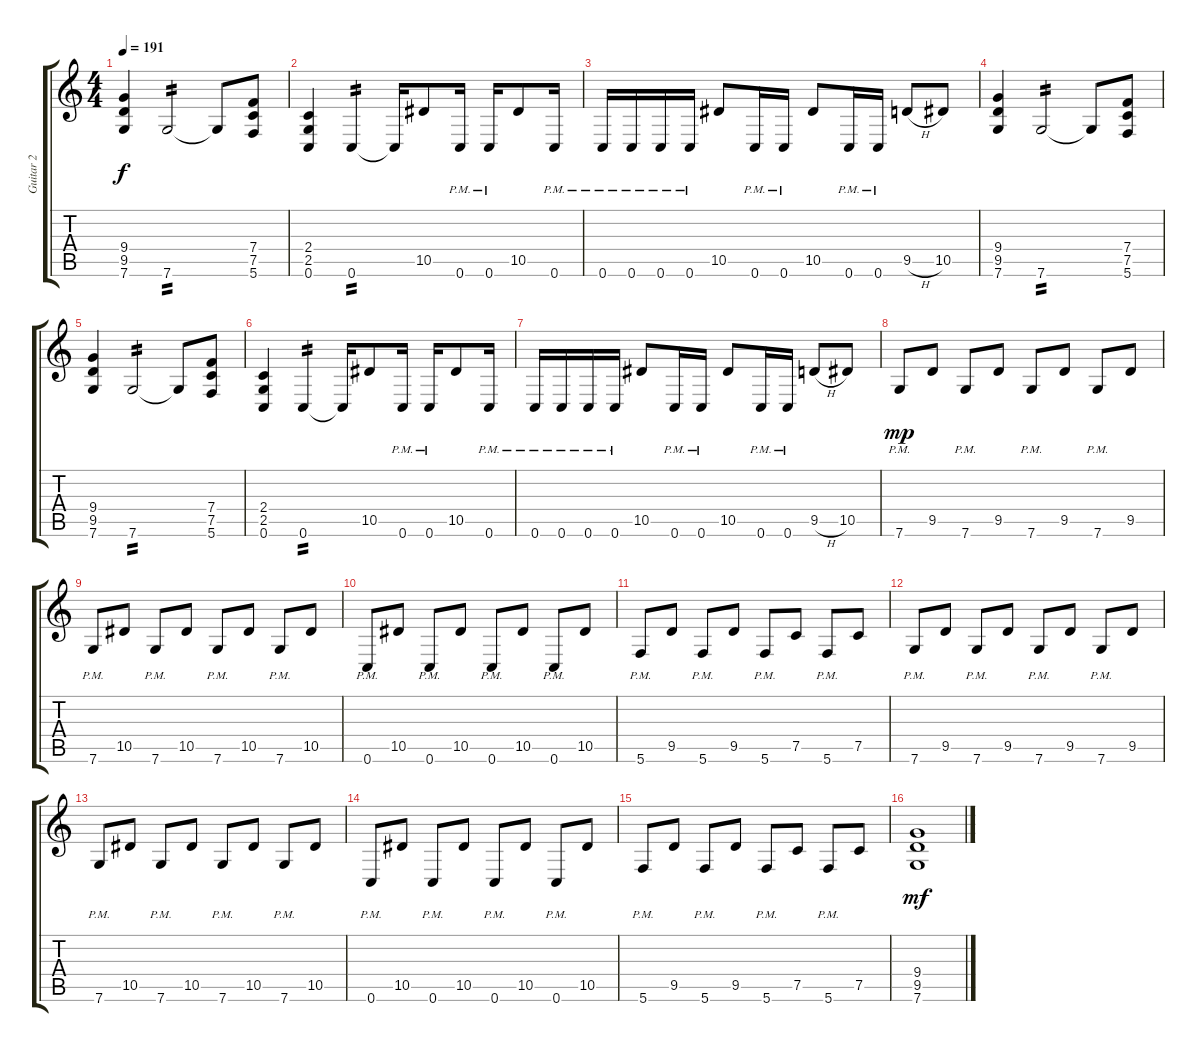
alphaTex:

\track ("Guitar 2" "Guitar 2") {instrument distortionguitar}
\staff {score tabs}
\tuning (C4 G3 Eb3 Bb2 F2 C2) {hide}
\ts (4 4)
\tempo 191
\clef g2
\ks c
(9.4 9.5 7.6).4{dy f} 7.6.2{tp 2} 7.6{t}.8 (7.4 7.5 5.6).8 |
(2.4 2.5 0.6).4 0.6.4{tp 2} 0.6{t}.16 10.5.8 0.6{pm}.16 0.6{pm}.16 10.5.8 0.6{pm}.16 |
0.6{pm}.16 0.6{pm}.16 0.6{pm}.16 0.6{pm}.16 10.5.8 0.6{pm}.16 0.6{pm}.16 10.5.8 0.6{pm}.16 0.6{pm}.16 9.5{h}.8 10.5.8 |
(9.4 9.5 7.6).4 7.6.2{tp 2} 7.6{t}.8 (7.4 7.5 5.6).8 |
(9.4 9.5 7.6).4 7.6.2{tp 2} 7.6{t}.8 (7.4 7.5 5.6).8 |
(2.4 2.5 0.6).4 0.6.4{tp 2} 0.6{t}.16 10.5.8 0.6{pm}.16 0.6{pm}.16 10.5.8 0.6{pm}.16 |
0.6{pm}.16 0.6{pm}.16 0.6{pm}.16 0.6{pm}.16 10.5.8 0.6{pm}.16 0.6{pm}.16 10.5.8 0.6{pm}.16 0.6{pm}.16 9.5{h}.8 10.5.8 |
7.6{pm}.8{dy mp} 9.5.8 7.6{pm}.8 9.5.8 7.6{pm}.8 9.5.8 7.6{pm}.8 9.5.8 |
7.6{pm}.8 10.5.8 7.6{pm}.8 10.5.8 7.6{pm}.8 10.5.8 7.6{pm}.8 10.5.8 |
0.6{pm}.8 10.5.8 0.6{pm}.8 10.5.8 0.6{pm}.8 10.5.8 0.6{pm}.8 10.5.8 |
5.6{pm}.8 9.5.8 5.6{pm}.8 9.5.8 5.6{pm}.8 7.5.8 5.6{pm}.8 7.5.8 |
7.6{pm}.8 9.5.8 7.6{pm}.8 9.5.8 7.6{pm}.8 9.5.8 7.6{pm}.8 9.5.8 |
7.6{pm}.8 10.5.8 7.6{pm}.8 10.5.8 7.6{pm}.8 10.5.8 7.6{pm}.8 10.5.8 |
0.6{pm}.8 10.5.8 0.6{pm}.8 10.5.8 0.6{pm}.8 10.5.8 0.6{pm}.8 10.5.8 |
5.6{pm}.8 9.5.8 5.6{pm}.8 9.5.8 5.6{pm}.8 7.5.8 5.6{pm}.8 7.5.8 |
(9.4 9.5 7.6).1{dy mf}
